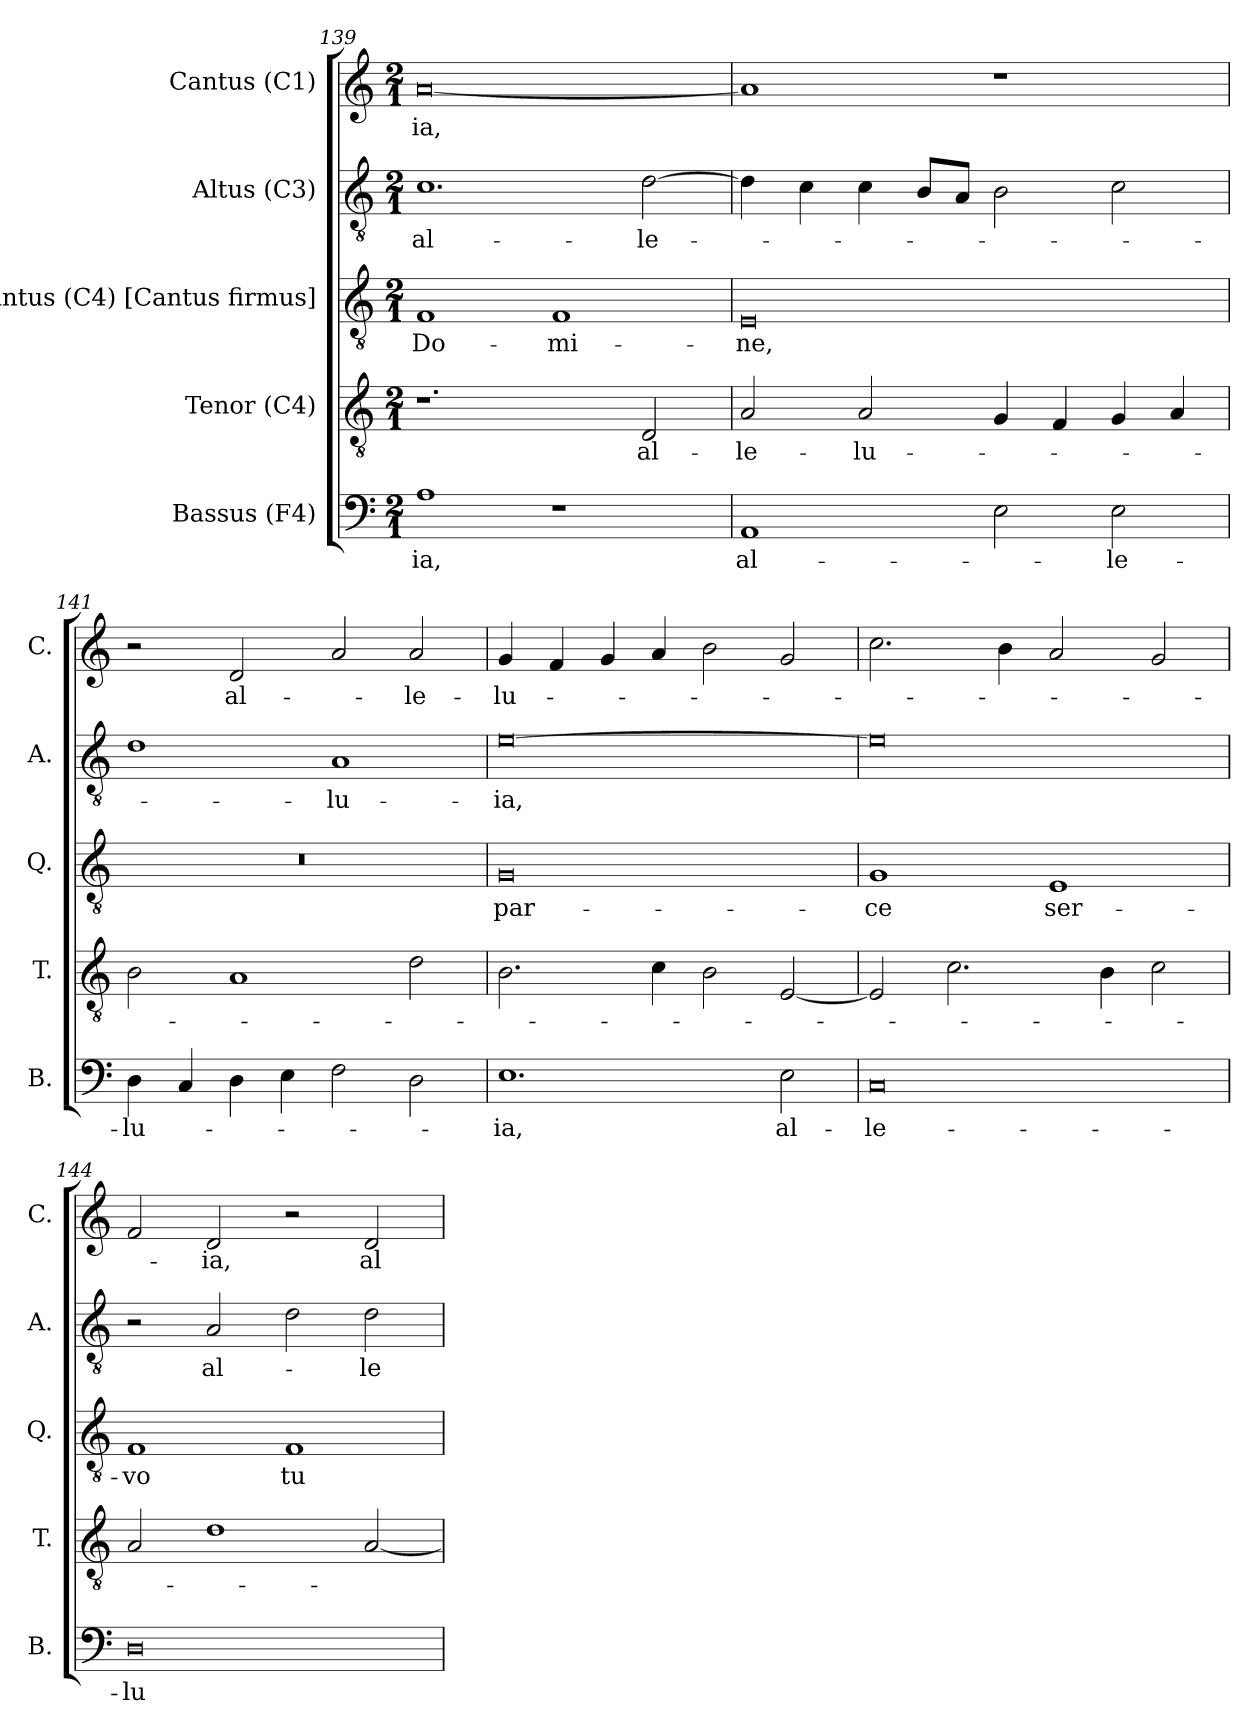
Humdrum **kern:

**kern	**text	**kern	**text	**kern	**text	**kern	**text	**kern	**text
*part5	*part5	*part4	*part4	*part3	*part3	*part2	*part2	*part1	*part1
*staff5	*staff5	*staff4	*staff4	*staff3	*staff3	*staff2	*staff2	*staff1	*staff1
*I"Bassus (F4)	*	*I"Tenor (C4)	*	*I"Quintus (C4) [Cantus firmus]	*	*I"Altus (C3)	*	*I"Cantus (C1)	*
*I'B.	*	*I'T.	*	*I'Q.	*	*I'A.	*	*I'C.	*
*clefF4	*	*clefGv2	*	*clefGv2	*	*clefGv2	*	*clefG2	*
*	*	*	*	*ITrd7c12	*	*ITrd7c12	*	*	*
*k[]	*	*k[]	*	*k[]	*	*k[]	*	*k[]	*
*C:	*	*C:	*	*C:	*	*C:	*	*C:	*
*M2/1	*	*M2/1	*	*M2/1	*	*M2/1	*	*M2/1	*
=139	=139	=139	=139	=139	=139	=139	=139	=139	=139
!	!LO:LY:b:color=#000000	!	!	!	!	!	!	!	!
!	!	!	!	!	!LO:LY:b:color=#000000	!	!	!	!
!	!	!	!	!	!	!	!LO:LY:b:color=#000000	!	!
!	!	!	!	!	!	!	!	!	!LO:LY:b:color=#000000
1Ai	-ia,	1.r	.	1FFi	Do-	1.Ci	al-	[0ai	-ia,
!	!	!	!	!	!LO:LY:b:color=#000000	!	!	!	!
1r	.	.	.	1FFi	-mi-	.	.	.	.
!	!	!	!LO:LY:b:color=#000000	!	!	!	!	!	!
!	!	!	!	!	!	!	!LO:LY:b:color=#000000	!	!
.	.	2Di/	al-	.	.	[2Di\	-le-	.	.
!!LO:LB:g=z
=140	=140	=140	=140	=140	=140	=140	=140	=140	=140
!	!LO:LY:b:color=#000000	!	!	!	!	!	!	!	!
!	!	!	!LO:LY:b:color=#000000	!	!	!	!	!	!
!	!	!	!	!	!LO:LY:b:color=#000000	!	!	!	!
1AAi	al-	2Ai/	-le-	0EEi	-ne,	4Di\]	.	1ai]	.
.	.	.	.	.	.	4Ci\	.	.	.
!	!	!	!LO:LY:b:color=#000000	!	!	!	!	!	!
.	.	2Ai/	-lu-	.	.	4Ci\	.	.	.
.	.	.	.	.	.	8BBi/L	.	.	.
.	.	.	.	.	.	8AAi/J	.	.	.
2Ei\	.	4Gi/	.	.	.	2BBi\	.	1r	.
.	.	4Fi/	.	.	.	.	.	.	.
!	!LO:LY:b:color=#000000	!	!	!	!	!	!	!	!
2Ei\	-le-	4Gi/	.	.	.	2Ci\	.	.	.
.	.	4Ai/	.	.	.	.	.	.	.
=141	=141	=141	=141	=141	=141	=141	=141	=141	=141
!	!LO:LY:b:color=#000000	!	!	!LO:N:vis=1	!	!	!	!	!
4Di\	-lu-	2Bi\	.	0r	.	1Di	.	2r	.
4Ci/	.	.	.	.	.	.	.	.	.
!	!	!	!	!	!	!	!	!	!LO:LY:b:color=#000000
4Di\	.	1Ai	.	.	.	.	.	2di/	al-
4Ei\	.	.	.	.	.	.	.	.	.
!	!	!	!	!	!	!	!LO:LY:b:color=#000000	!	!
2Fi\	.	.	.	.	.	1AAi	-lu-	2ai/	.
!	!	!	!	!	!	!	!	!	!LO:LY:b:color=#000000
2Di\	.	2di\	.	.	.	.	.	2ai/	-le-
=142	=142	=142	=142	=142	=142	=142	=142	=142	=142
!	!LO:LY:b:color=#000000	!	!	!	!	!	!	!	!
!	!	!	!	!	!LO:LY:b:color=#000000	!	!	!	!
!	!	!	!	!	!	!	!LO:LY:b:color=#000000	!	!
!	!	!	!	!	!	!	!	!	!LO:LY:b:color=#000000
1.Ei	-ia,	2.Bi\	.	0GGi	par-	[0Ei	-ia,	4gi/	-lu-
.	.	.	.	.	.	.	.	4fi/	.
.	.	.	.	.	.	.	.	4gi/	.
.	.	4ci\	.	.	.	.	.	4ai/	.
.	.	2Bi\	.	.	.	.	.	2bi\	.
!	!LO:LY:b:color=#000000	!	!	!	!	!	!	!	!
2Ei\	al-	[2Ei/	.	.	.	.	.	2gi/	.
=143	=143	=143	=143	=143	=143	=143	=143	=143	=143
!	!LO:LY:b:color=#000000	!	!	!	!	!	!	!	!
!	!	!	!	!	!LO:LY:b:color=#000000	!	!	!	!
0Ci	-le-	2Ei/]	.	1GGi	-ce	0Ei]	.	2.cci\	.
.	.	2.ci\	.	.	.	.	.	.	.
.	.	.	.	.	.	.	.	4bi\	.
!	!	!	!	!	!LO:LY:b:color=#000000	!	!	!	!
.	.	.	.	1EEi	ser-	.	.	2ai/	.
.	.	4Bi\	.	.	.	.	.	.	.
.	.	2ci\	.	.	.	.	.	2gi/	.
=144	=144	=144	=144	=144	=144	=144	=144	=144	=144
!	!LO:LY:b:color=#000000	!	!	!	!	!	!	!	!
!	!	!	!	!	!LO:LY:b:color=#000000	!	!	!	!
0Di	-lu-	2Ai/	.	1FFi	-vo	2r	.	2fi/	.
!	!	!	!	!	!	!	!LO:LY:b:color=#000000	!	!
!	!	!	!	!	!	!	!	!	!LO:LY:b:color=#000000
.	.	1di	.	.	.	2AAi/	al-	2di/	-ia,
!	!	!	!	!	!LO:LY:b:color=#000000	!	!	!	!
.	.	.	.	1FFi	tu-	2Di\	.	2r	.
!	!	!	!	!	!	!	!LO:LY:b:color=#000000	!	!
!	!	!	!	!	!	!	!	!	!LO:LY:b:color=#000000
.	.	[2Ai/	.	.	.	2Di\	-le-	2di/	al-
=	=	=	=	=	=	=	=	=	=
*-	*-	*-	*-	*-	*-	*-	*-	*-	*-
